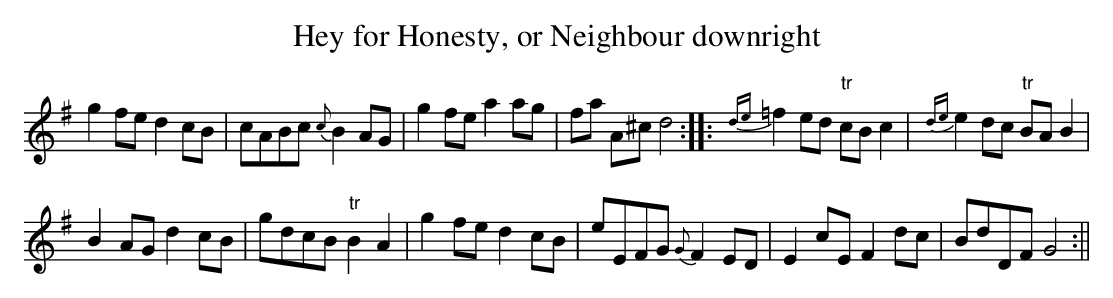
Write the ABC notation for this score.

X:1
T:Hey for Honesty, or Neighbour downright
M:C |
L:1/8
K:G
g2 fe d2 cB | cABc {c}B2 AG | g2 fe a2 ag | fa A^c d4::{de} =f2 ed "tr"cB c2 | {de}e2 dc "tr"BA B2 |
B2 AG d2 cB | gdcB "tr"B2 A2 | g2 fe d2 cB | eEFG {G}F2 ED | E2 cE F2 dc | BdDF G4 :||
